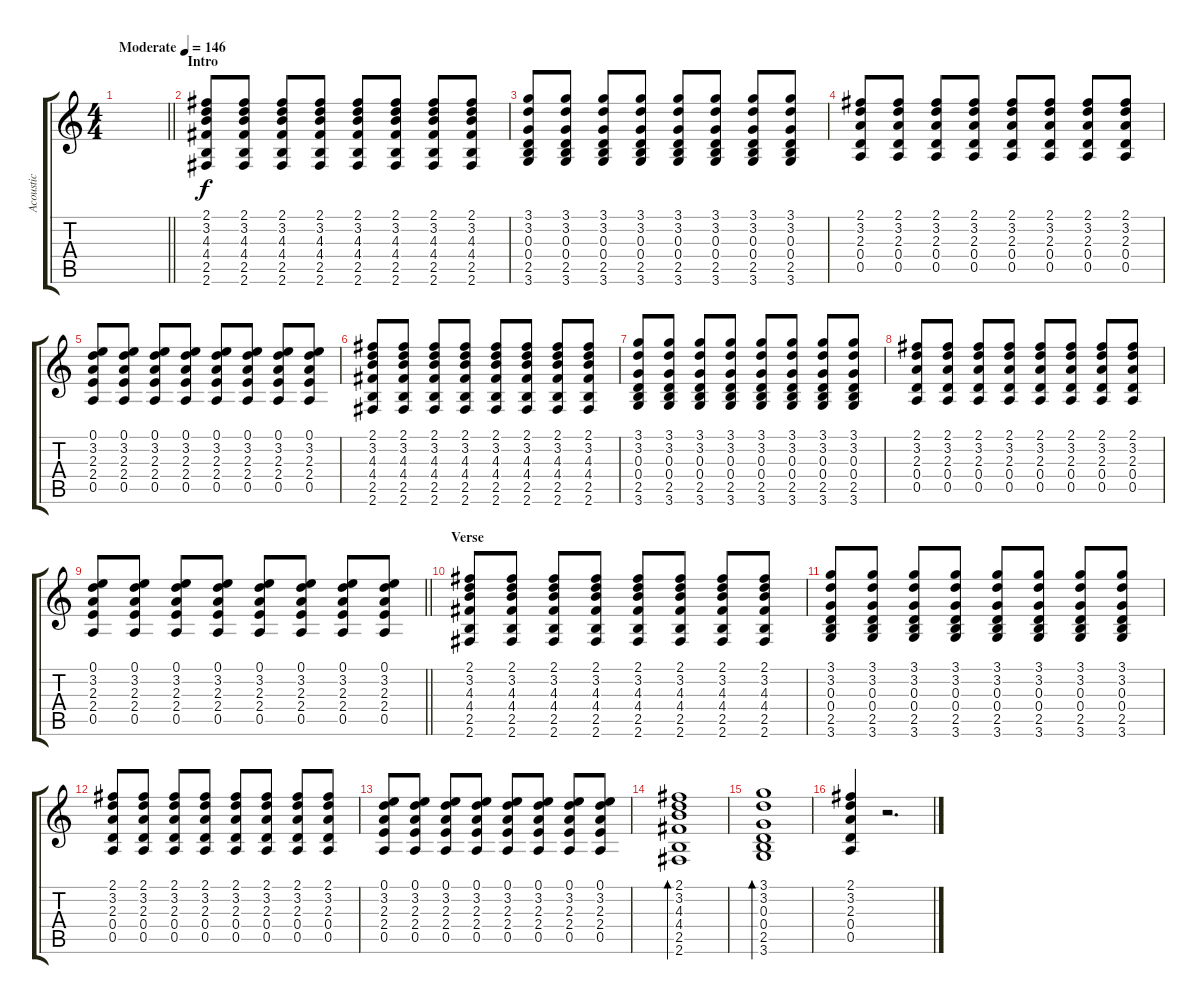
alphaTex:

\track ("Acoustic" "Acoustic") {instrument acousticguitarsteel}
\staff {score tabs}
\tuning (E4 B3 G3 D3 A2 E2) {hide}
\ts (4 4)
\tempo (146 "Moderate")
\clef g2
\barLineRight lightlight
\ks c
|
\section ("" "Intro")
(2.1 3.2 4.3 4.4 2.5 2.6).8 (2.1 3.2 4.3 4.4 2.5 2.6).8 (2.1 3.2 4.3 4.4 2.5 2.6).8 (2.1 3.2 4.3 4.4 2.5 2.6).8 (2.1 3.2 4.3 4.4 2.5 2.6).8 (2.1 3.2 4.3 4.4 2.5 2.6).8 (2.1 3.2 4.3 4.4 2.5 2.6).8 (2.1 3.2 4.3 4.4 2.5 2.6).8 |
(3.1 3.2 0.3 0.4 2.5 3.6).8 (3.1 3.2 0.3 0.4 2.5 3.6).8 (3.1 3.2 0.3 0.4 2.5 3.6).8 (3.1 3.2 0.3 0.4 2.5 3.6).8 (3.1 3.2 0.3 0.4 2.5 3.6).8 (3.1 3.2 0.3 0.4 2.5 3.6).8 (3.1 3.2 0.3 0.4 2.5 3.6).8 (3.1 3.2 0.3 0.4 2.5 3.6).8 |
(2.1 3.2 2.3 0.4 0.5).8 (2.1 3.2 2.3 0.4 0.5).8 (2.1 3.2 2.3 0.4 0.5).8 (2.1 3.2 2.3 0.4 0.5).8 (2.1 3.2 2.3 0.4 0.5).8 (2.1 3.2 2.3 0.4 0.5).8 (2.1 3.2 2.3 0.4 0.5).8 (2.1 3.2 2.3 0.4 0.5).8 |
(0.1 3.2 2.3 2.4 0.5).8 (0.1 3.2 2.3 2.4 0.5).8 (0.1 3.2 2.3 2.4 0.5).8 (0.1 3.2 2.3 2.4 0.5).8 (0.1 3.2 2.3 2.4 0.5).8 (0.1 3.2 2.3 2.4 0.5).8 (0.1 3.2 2.3 2.4 0.5).8 (0.1 3.2 2.3 2.4 0.5).8 |
(2.1 3.2 4.3 4.4 2.5 2.6).8 (2.1 3.2 4.3 4.4 2.5 2.6).8 (2.1 3.2 4.3 4.4 2.5 2.6).8 (2.1 3.2 4.3 4.4 2.5 2.6).8 (2.1 3.2 4.3 4.4 2.5 2.6).8 (2.1 3.2 4.3 4.4 2.5 2.6).8 (2.1 3.2 4.3 4.4 2.5 2.6).8 (2.1 3.2 4.3 4.4 2.5 2.6).8 |
(3.1 3.2 0.3 0.4 2.5 3.6).8 (3.1 3.2 0.3 0.4 2.5 3.6).8 (3.1 3.2 0.3 0.4 2.5 3.6).8 (3.1 3.2 0.3 0.4 2.5 3.6).8 (3.1 3.2 0.3 0.4 2.5 3.6).8 (3.1 3.2 0.3 0.4 2.5 3.6).8 (3.1 3.2 0.3 0.4 2.5 3.6).8 (3.1 3.2 0.3 0.4 2.5 3.6).8 |
(2.1 3.2 2.3 0.4 0.5).8 (2.1 3.2 2.3 0.4 0.5).8 (2.1 3.2 2.3 0.4 0.5).8 (2.1 3.2 2.3 0.4 0.5).8 (2.1 3.2 2.3 0.4 0.5).8 (2.1 3.2 2.3 0.4 0.5).8 (2.1 3.2 2.3 0.4 0.5).8 (2.1 3.2 2.3 0.4 0.5).8 |
\barLineRight lightlight
(0.1 3.2 2.3 2.4 0.5).8 (0.1 3.2 2.3 2.4 0.5).8 (0.1 3.2 2.3 2.4 0.5).8 (0.1 3.2 2.3 2.4 0.5).8 (0.1 3.2 2.3 2.4 0.5).8 (0.1 3.2 2.3 2.4 0.5).8 (0.1 3.2 2.3 2.4 0.5).8 (0.1 3.2 2.3 2.4 0.5).8 |
\section ("" "Verse")
(2.1 3.2 4.3 4.4 2.5 2.6).8 (2.1 3.2 4.3 4.4 2.5 2.6).8 (2.1 3.2 4.3 4.4 2.5 2.6).8 (2.1 3.2 4.3 4.4 2.5 2.6).8 (2.1 3.2 4.3 4.4 2.5 2.6).8 (2.1 3.2 4.3 4.4 2.5 2.6).8 (2.1 3.2 4.3 4.4 2.5 2.6).8 (2.1 3.2 4.3 4.4 2.5 2.6).8 |
(3.1 3.2 0.3 0.4 2.5 3.6).8 (3.1 3.2 0.3 0.4 2.5 3.6).8 (3.1 3.2 0.3 0.4 2.5 3.6).8 (3.1 3.2 0.3 0.4 2.5 3.6).8 (3.1 3.2 0.3 0.4 2.5 3.6).8 (3.1 3.2 0.3 0.4 2.5 3.6).8 (3.1 3.2 0.3 0.4 2.5 3.6).8 (3.1 3.2 0.3 0.4 2.5 3.6).8 |
(2.1 3.2 2.3 0.4 0.5).8 (2.1 3.2 2.3 0.4 0.5).8 (2.1 3.2 2.3 0.4 0.5).8 (2.1 3.2 2.3 0.4 0.5).8 (2.1 3.2 2.3 0.4 0.5).8 (2.1 3.2 2.3 0.4 0.5).8 (2.1 3.2 2.3 0.4 0.5).8 (2.1 3.2 2.3 0.4 0.5).8 |
(0.1 3.2 2.3 2.4 0.5).8 (0.1 3.2 2.3 2.4 0.5).8 (0.1 3.2 2.3 2.4 0.5).8 (0.1 3.2 2.3 2.4 0.5).8 (0.1 3.2 2.3 2.4 0.5).8 (0.1 3.2 2.3 2.4 0.5).8 (0.1 3.2 2.3 2.4 0.5).8 (0.1 3.2 2.3 2.4 0.5).8 |
(2.1 3.2 4.3 4.4 2.5 2.6).1{bd 60} |
(3.1 3.2 0.3 0.4 2.5 3.6).1{bd 60} |
(2.1 3.2 2.3 0.4 0.5).4 r.2{d}
